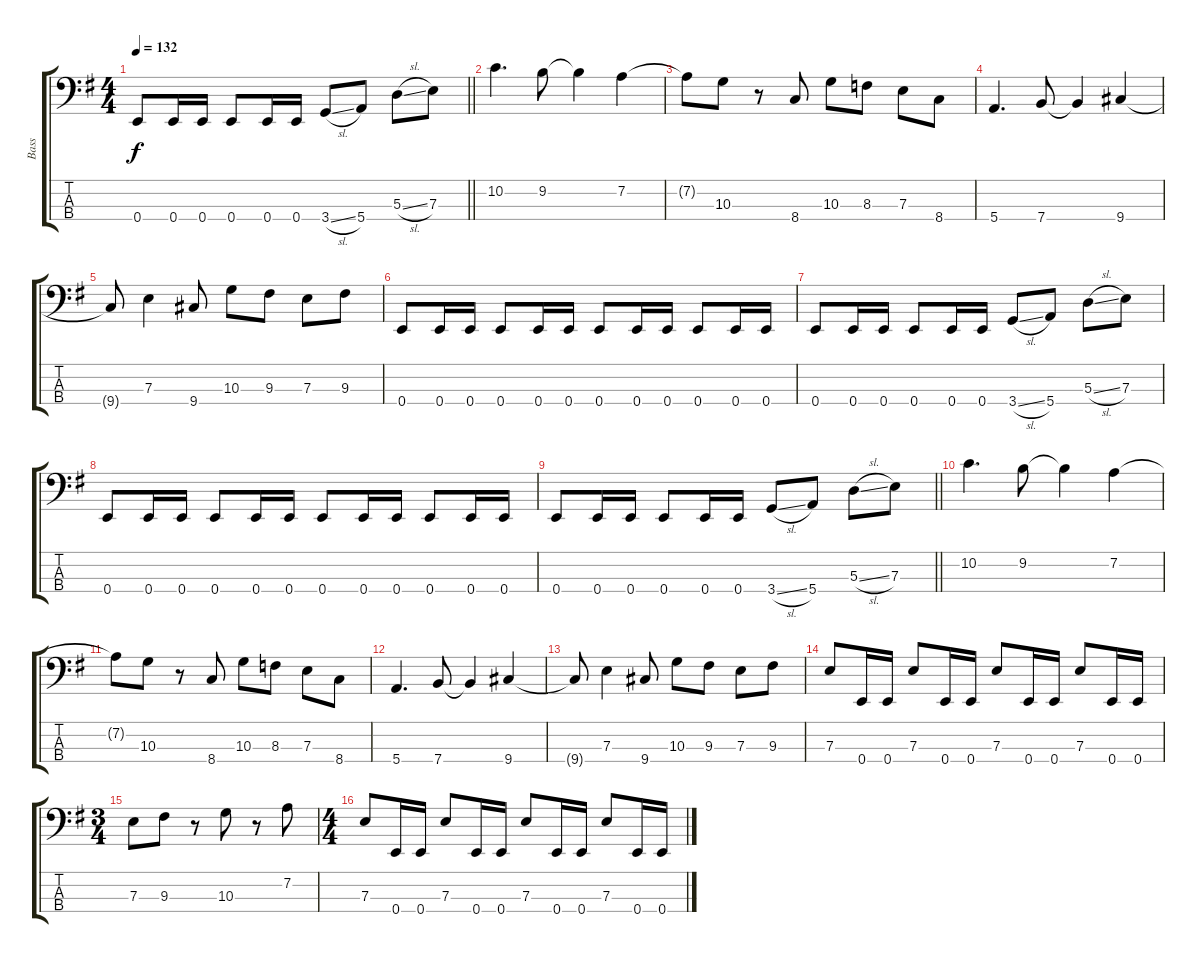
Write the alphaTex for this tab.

\track ("Bass" "Bass") {instrument electricbasspick}
\staff {score tabs}
\tuning (G2 D2 A1 E1) {hide}
\ts (4 4)
\tempo 132
\clef f4
\barLineRight lightlight
\ks g
0.4.8{dy f} 0.4.16 0.4.16 0.4.8 0.4.16 0.4.16 3.4{sl}.8 5.4.8 5.3{sl}.8 7.3.8 |
10.2.4{d} 9.2.8 9.2{t}.4 7.2.4 |
7.2{t}.8 10.3.8 r.8 8.4.8 10.3.8 8.3.8 7.3.8 8.4.8 |
5.4.4{d} 7.4.8 7.4{t}.4 9.4.4 |
9.4{t}.8 7.3.4 9.4.8 10.3.8 9.3.8 7.3.8 9.3.8 |
0.4.8 0.4.16 0.4.16 0.4.8 0.4.16 0.4.16 0.4.8 0.4.16 0.4.16 0.4.8 0.4.16 0.4.16 |
0.4.8 0.4.16 0.4.16 0.4.8 0.4.16 0.4.16 3.4{sl}.8 5.4.8 5.3{sl}.8 7.3.8 |
0.4.8 0.4.16 0.4.16 0.4.8 0.4.16 0.4.16 0.4.8 0.4.16 0.4.16 0.4.8 0.4.16 0.4.16 |
\barLineRight lightlight
0.4.8 0.4.16 0.4.16 0.4.8 0.4.16 0.4.16 3.4{sl}.8 5.4.8 5.3{sl}.8 7.3.8 |
10.2.4{d} 9.2.8 9.2{t}.4 7.2.4 |
7.2{t}.8 10.3.8 r.8 8.4.8 10.3.8 8.3.8 7.3.8 8.4.8 |
5.4.4{d} 7.4.8 7.4{t}.4 9.4.4 |
9.4{t}.8 7.3.4 9.4.8 10.3.8 9.3.8 7.3.8 9.3.8 |
7.3.8 0.4.16 0.4.16 7.3.8 0.4.16 0.4.16 7.3.8 0.4.16 0.4.16 7.3.8 0.4.16 0.4.16 |
\ts (3 4)
7.3.8 9.3.8 r.8 10.3.8 r.8 7.2.8 |
\ts (4 4)
7.3.8 0.4.16 0.4.16 7.3.8 0.4.16 0.4.16 7.3.8 0.4.16 0.4.16 7.3.8 0.4.16 0.4.16
